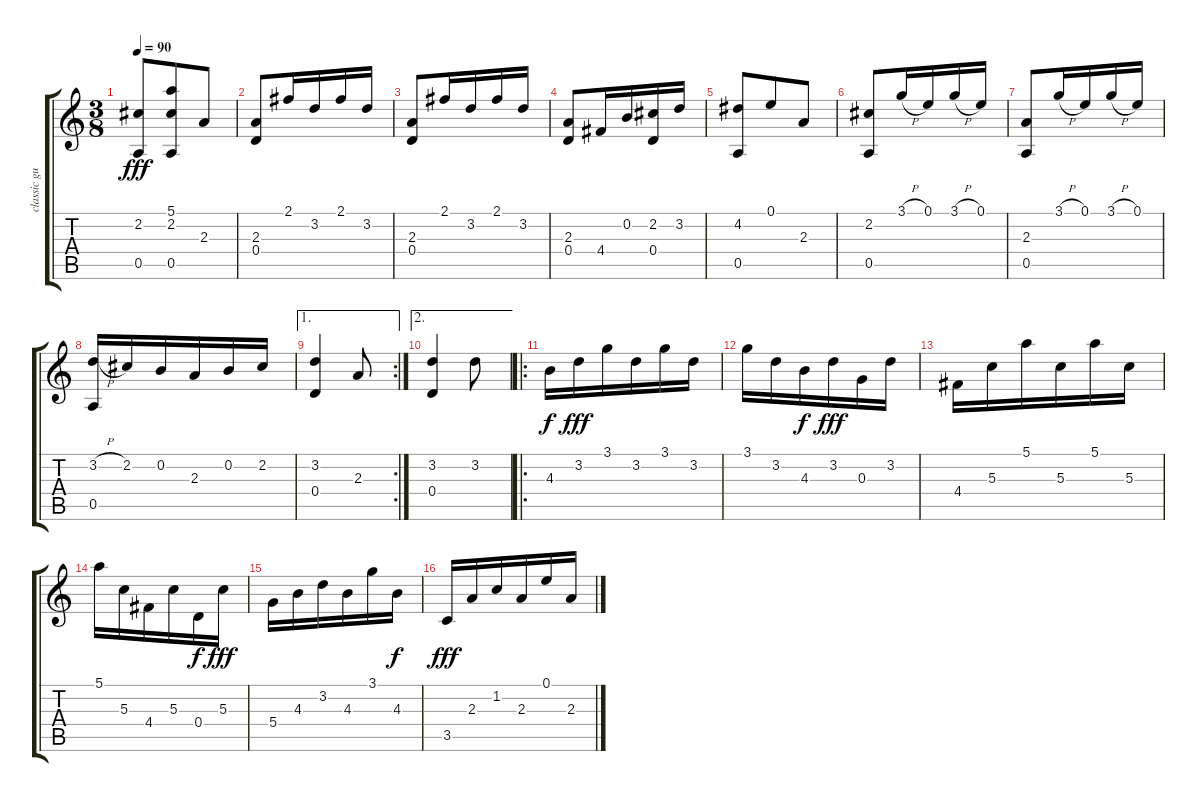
\track ("classic guitar" "classic gu") {instrument acousticguitarnylon}
\staff {score tabs}
\tuning (E4 B3 G3 D3 A2 E2) {hide}
\ts (3 8)
\tempo 90
\clef g2
\ks c
(2.2 0.5).8{dy fff} (5.1 2.2 0.5).8 2.3.8 |
(2.3 0.4).8 2.1.16 3.2.16 2.1.16 3.2.16 |
(2.3 0.4).8 2.1.16 3.2.16 2.1.16 3.2.16 |
(2.3 0.4).8 4.4.16 0.2.16 (2.2 0.4).16 3.2.16 |
(4.2 0.5).8 0.1.8 2.3.8 |
(2.2 0.5).8 3.1{h}.16 0.1.16 3.1{h}.16 0.1.16 |
(2.3 0.5).8 3.1{h}.16 0.1.16 3.1{h}.16 0.1.16 |
(3.2{h} 0.5).16 2.2.16 0.2.16 2.3.16 0.2.16 2.2.16 |
\ae 1
\rc 2
(3.2 0.4).4 2.3.8 |
\ae 2
(3.2 0.4).4 3.2.8 |
\ro
4.3.16{dy f} 3.2.16{dy fff} 3.1.16 3.2.16 3.1.16 3.2.16 |
3.1.16 3.2.16 4.3.16{dy f} 3.2.16{dy fff} 0.3.16 3.2.16 |
4.4.16 5.3.16 5.1.16 5.3.16 5.1.16 5.3.16 |
5.1.16 5.3.16 4.4.16 5.3.16 0.4.16{dy f} 5.3.16{dy fff} |
5.4.16 4.3.16 3.2.16 4.3.16 3.1.16 4.3.16{dy f} |
3.5.16{dy fff} 2.3.16 1.2.16 2.3.16 0.1.16 2.3.16
